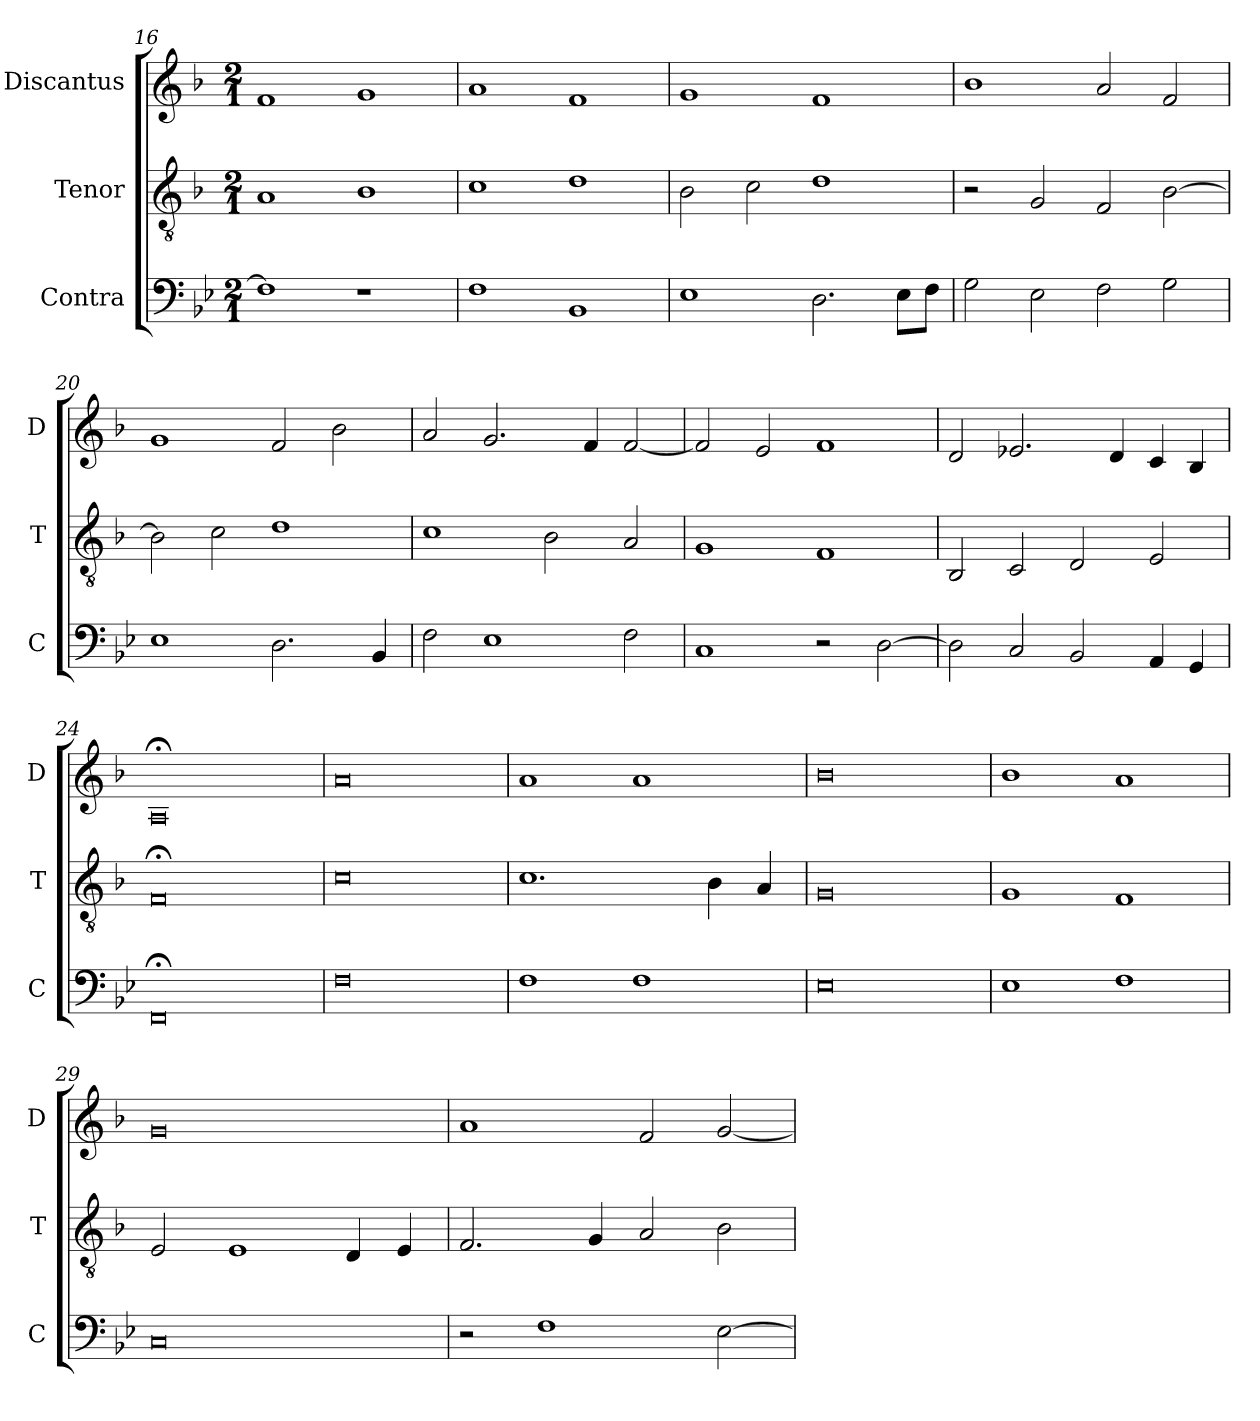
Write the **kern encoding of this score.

**kern	**kern	**kern
*part3	*part2	*part1
*staff3	*staff2	*staff1
*I"Contra	*I"Tenor	*I"Discantus
*I'C	*I'T	*I'D
*clefF4	*clefGv2	*clefG2
*k[b-e-]	*k[b-]	*k[b-]
*M2/1	*M2/1	*M2/1
=16	=16	=16
1F]	1A	1f
1r	1B-	1g
=17	=17	=17
1F	1c	1a
1BB-	1d	1f
=18	=18	=18
1E-	2B-\	1g
.	2c\	.
2.D\	1d	1f
8E-\L	.	.
8F\J	.	.
=19	=19	=19
2G\	2r	1b-
2E-\	2G/	.
2F\	2F/	2a/
2G\	[2B-\	2f/
=20	=20	=20
1E-	2B-\]	1g
.	2c\	.
2.D\	1d	2f/
.	.	2b-\
4BB-/	.	.
=21	=21	=21
2F\	1c	2a/
1E-	.	2.g/
.	2B-\	.
.	.	4f/
2F\	2A/	[2f/
=22	=22	=22
1C	1G	2f/]
.	.	2e/
2r	1F	1f
[2D\	.	.
=23	=23	=23
2D\]	2BB-/	2d/
2C/	2C/	2.e-X/
2BB-/	2D/	.
.	.	4d/
4AA/	2E/	4c/
4GG/	.	4B-/
=24	=24	=24
0FF;<	0F;<	0A;<
=25	=25	=25
0F	0c	0a
=26	=26	=26
1F	1.c	1a
1F	.	1a
.	4B-\	.
.	4A/	.
=27	=27	=27
0E-	0G	0b-
=28	=28	=28
1E-	1G	1b-
1F	1F	1a
=29	=29	=29
0C	2E/	0g
.	1E	.
.	4D/	.
.	4E/	.
=30	=30	=30
2r	2.F/	1a
1F	.	.
.	4G/	.
.	2A/	2f/
[2E-\	2B-\	[2g/
=	=	=
*-	*-	*-
